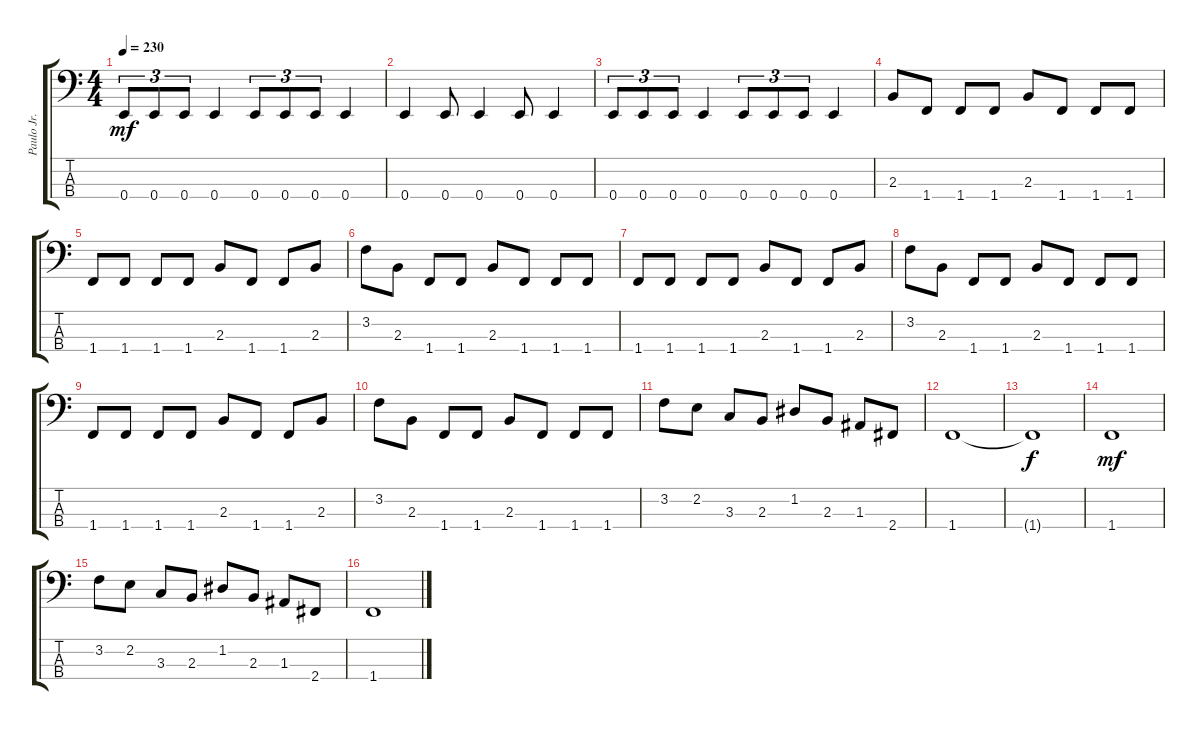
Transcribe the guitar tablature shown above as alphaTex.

\track ("Paulo Jr." "Paulo Jr.") {instrument electricbassfinger}
\staff {score tabs}
\tuning (G2 D2 A1 E1) {hide}
\ts (4 4)
\tempo 230
\clef f4
\ks c
0.4.8{tu (3 2) dy mf} 0.4.8{tu (3 2)} 0.4.8{tu (3 2)} 0.4.4 0.4.8{tu (3 2)} 0.4.8{tu (3 2)} 0.4.8{tu (3 2)} 0.4.4 |
0.4.4 0.4.8 0.4.4 0.4.8 0.4.4 |
0.4.8{tu (3 2)} 0.4.8{tu (3 2)} 0.4.8{tu (3 2)} 0.4.4 0.4.8{tu (3 2)} 0.4.8{tu (3 2)} 0.4.8{tu (3 2)} 0.4.4 |
2.3.8 1.4.8 1.4.8 1.4.8 2.3.8 1.4.8 1.4.8 1.4.8 |
1.4.8 1.4.8 1.4.8 1.4.8 2.3.8 1.4.8 1.4.8 2.3.8 |
3.2.8 2.3.8 1.4.8 1.4.8 2.3.8 1.4.8 1.4.8 1.4.8 |
1.4.8 1.4.8 1.4.8 1.4.8 2.3.8 1.4.8 1.4.8 2.3.8 |
3.2.8 2.3.8 1.4.8 1.4.8 2.3.8 1.4.8 1.4.8 1.4.8 |
1.4.8 1.4.8 1.4.8 1.4.8 2.3.8 1.4.8 1.4.8 2.3.8 |
3.2.8 2.3.8 1.4.8 1.4.8 2.3.8 1.4.8 1.4.8 1.4.8 |
3.2.8 2.2.8 3.3.8 2.3.8 1.2.8 2.3.8 1.3.8 2.4.8 |
1.4.1 |
1.4{t}.1{dy f} |
1.4.1{dy mf} |
3.2.8 2.2.8 3.3.8 2.3.8 1.2.8 2.3.8 1.3.8 2.4.8 |
1.4.1
